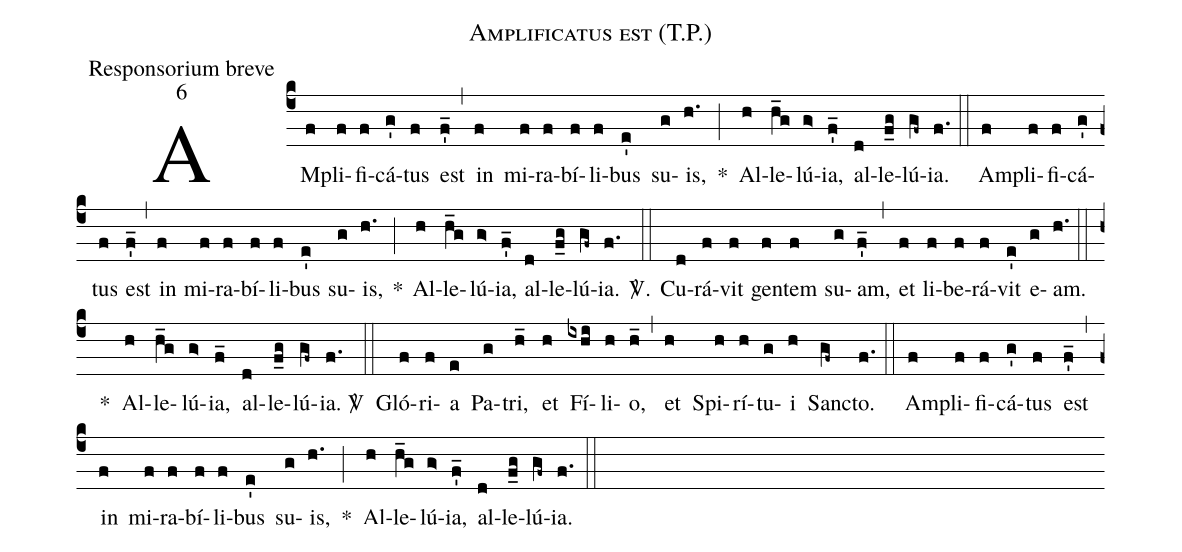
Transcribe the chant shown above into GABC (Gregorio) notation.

name:Amplificatus est (T.P.);
office-part:Responsorium breve;
mode:6;
%%
(c4) AM(f)pli(f)fi(f)cá(g')tus(f) est(f'_) (,) in(f) mi(f)ra(f)bí(f)li(f)bus(e') su(g)is,(h.) *(;) Al(h)le(h_g)lú(g>)ia,(f'_) al(d)le(f_g)lú(gf~)ia.(f.) (::)
Am(f)pli(f)fi(f)cá(g')tus(f) est(f'_) (,) in(f) mi(f)ra(f)bí(f)li(f)bus(e') su(g)is,(h.) *(;) Al(h)le(h_g)lú(g>)ia,(f'_) al(d)le(f_g)lú(gf~)ia.(f.)
<sp>V/</sp>.(::) Cu(d)rá(f)vit(f) gen(f)tem(f) su(g)am,(f'_) (,) et(f) li(f)be(f)rá(f)vit(e') e(g)am.(h.) (::)
*() Al(h)le(h_g)lú(g>)ia,(f_) al(d)le(f_g)lú(gf~)ia.(f.)
 <sp>V/</sp> (::)Gló(f)ri(f)a(e) Pa(g)tri,(h_) et(h) Fí(ixhi)li(h)o,(h_) (,) et(h) Spi(h)rí(h)tu(g)i(h) Sanc(gf~)to.(f.) (::)
Am(f)pli(f)fi(f)cá(g')tus(f) est(f'_) (,) in(f) mi(f)ra(f)bí(f)li(f)bus(e') su(g)is,(h.) *(;) Al(h)le(h_g)lú(g>)ia,(f'_) al(d)le(f_g)lú(gf~)ia.(f.) (::)
